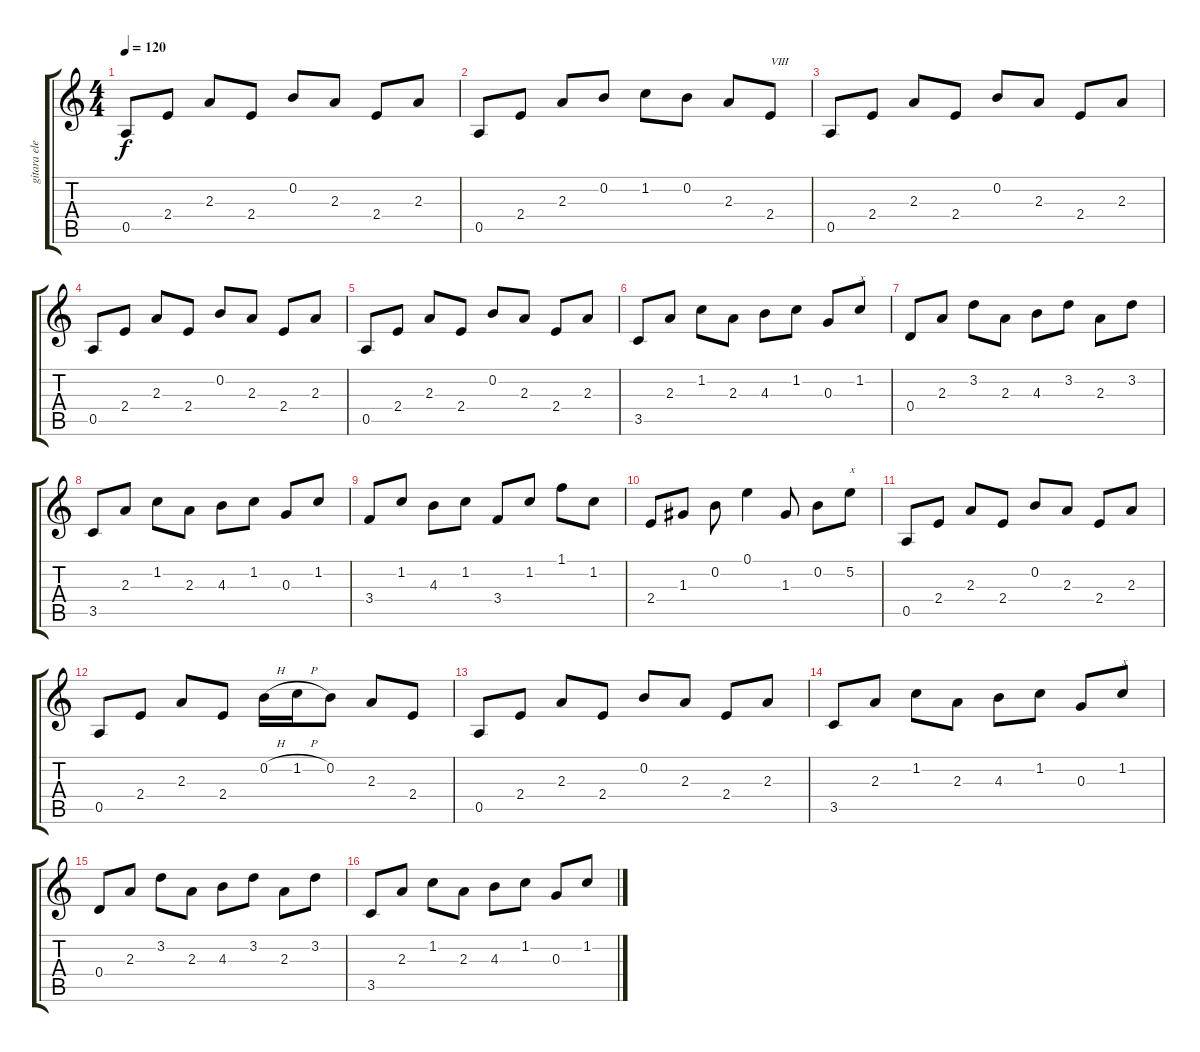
\track ("gitara elektryczna" "gitara ele") {instrument electricguitarclean}
\staff {score tabs}
\tuning (E4 B3 G3 D3 A2 E2) {hide}
\ts (4 4)
\tempo 120
\clef g2
\ks c
0.5.8{dy f} 2.4.8 2.3.8 2.4.8 0.2.8 2.3.8 2.4.8 2.3.8 |
0.5.8 2.4.8 2.3.8 0.2.8 1.2.8 0.2.8 2.3.8 2.4.8{txt "VIII"} |
0.5.8 2.4.8 2.3.8 2.4.8 0.2.8 2.3.8 2.4.8 2.3.8 |
0.5.8 2.4.8 2.3.8 2.4.8 0.2.8 2.3.8 2.4.8 2.3.8 |
0.5.8 2.4.8 2.3.8 2.4.8 0.2.8 2.3.8 2.4.8 2.3.8 |
3.5.8 2.3.8 1.2.8 2.3.8 4.3.8 1.2.8 0.3.8 1.2.8{txt "x"} |
0.4.8 2.3.8 3.2.8 2.3.8 4.3.8 3.2.8 2.3.8 3.2.8 |
3.5.8 2.3.8 1.2.8 2.3.8 4.3.8 1.2.8 0.3.8 1.2.8 |
3.4.8 1.2.8 4.3.8 1.2.8 3.4.8 1.2.8 1.1.8 1.2.8 |
2.4.8 1.3.8 0.2.8 0.1.4 1.3.8 0.2.8 5.2.8{txt "x"} |
0.5.8 2.4.8 2.3.8 2.4.8 0.2.8 2.3.8 2.4.8 2.3.8 |
0.5.8 2.4.8 2.3.8 2.4.8 0.2{h}.16 1.2{h}.16 0.2.8 2.3.8 2.4.8 |
0.5.8 2.4.8 2.3.8 2.4.8 0.2.8 2.3.8 2.4.8 2.3.8 |
3.5.8 2.3.8 1.2.8 2.3.8 4.3.8 1.2.8 0.3.8 1.2.8{txt "x"} |
0.4.8 2.3.8 3.2.8 2.3.8 4.3.8 3.2.8 2.3.8 3.2.8 |
3.5.8 2.3.8 1.2.8 2.3.8 4.3.8 1.2.8 0.3.8 1.2.8
